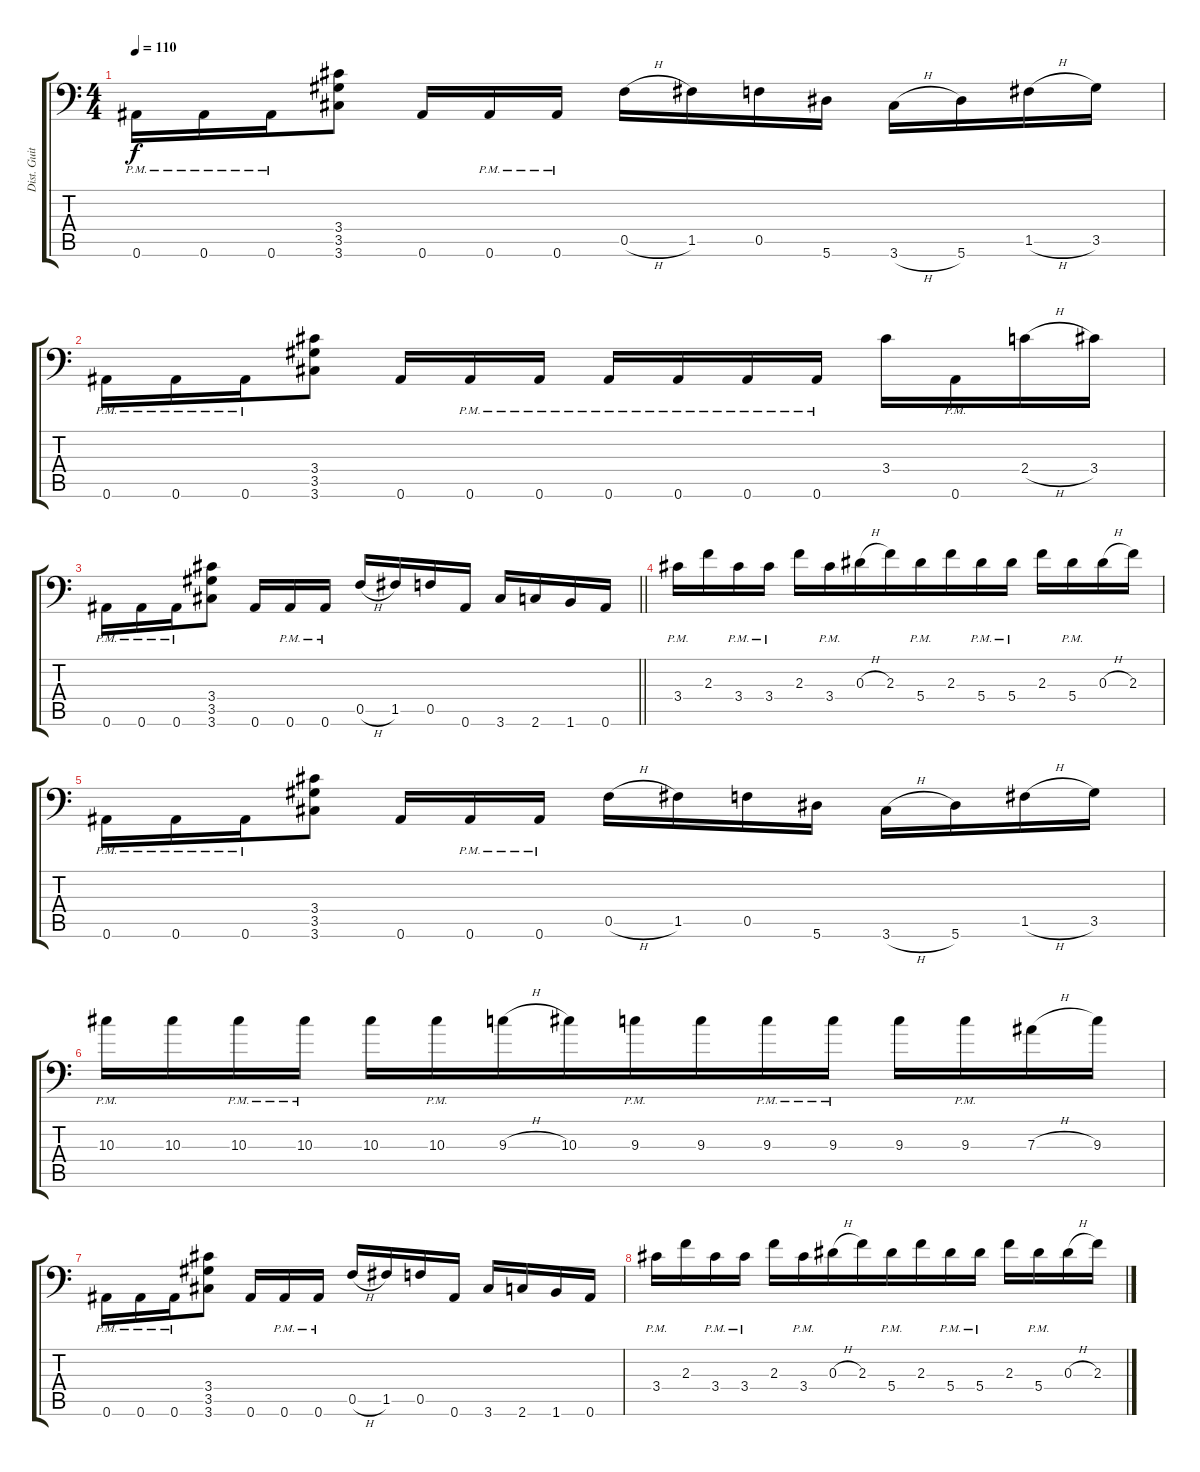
\track ("Dist. Guitar Rythm 2" "Dist. Guit") {instrument distortionguitar}
\staff {score tabs}
\tuning (C4 G3 Eb3 Bb2 F2 Bb1) {hide}
\ts (4 4)
\tempo 110
\clef f4
\ks c
0.6{pm}.16{dy f} 0.6{pm}.16{beam merge} 0.6{pm}.16 (3.4 3.5 3.6).8 0.6.16 0.6{pm}.16 0.6{pm}.16 0.5{h}.16 1.5.16 0.5.16 5.6.16 3.6{h}.16 5.6.16 1.5{h}.16 3.5.16 |
0.6{pm}.16 0.6{pm}.16 0.6{pm}.16 (3.4 3.5 3.6).8 0.6.16 0.6{pm}.16 0.6{pm}.16 0.6{pm}.16 0.6{pm}.16 0.6{pm}.16 0.6{pm}.16 3.4.16 0.6{pm}.16 2.4{h}.16 3.4.16 |
\barLineRight lightlight
0.6{pm}.16 0.6{pm}.16{beam merge} 0.6{pm}.16 (3.4 3.5 3.6).8 0.6.16 0.6{pm}.16 0.6{pm}.16 0.5{h}.16 1.5.16 0.5.16 0.6.16 3.6.16 2.6.16 1.6.16 0.6.16 |
3.4{pm}.16 2.3.16 3.4{pm}.16{beam merge} 3.4{pm}.16 2.3.16 3.4{pm}.16 0.3{h}.16{beam merge} 2.3.16{beam merge} 5.4{pm}.16 2.3.16 5.4{pm}.16{beam merge} 5.4{pm}.16 2.3.16 5.4{pm}.16 0.3{h}.16 2.3.16 |
0.6{pm}.16 0.6{pm}.16{beam merge} 0.6{pm}.16 (3.4 3.5 3.6).8 0.6.16 0.6{pm}.16 0.6{pm}.16 0.5{h}.16 1.5.16 0.5.16 5.6.16 3.6{h}.16 5.6.16 1.5{h}.16 3.5.16 |
10.3{pm}.16 10.3.16 10.3{pm}.16{beam merge} 10.3{pm}.16 10.3.16 10.3{pm}.16 9.3{h}.16{beam merge} 10.3.16{beam merge} 9.3{pm}.16 9.3.16 9.3{pm}.16{beam merge} 9.3{pm}.16 9.3.16 9.3{pm}.16 7.3{h}.16 9.3.16 |
0.6{pm}.16 0.6{pm}.16{beam merge} 0.6{pm}.16 (3.4 3.5 3.6).8 0.6.16 0.6{pm}.16 0.6{pm}.16 0.5{h}.16 1.5.16 0.5.16 0.6.16 3.6.16 2.6.16 1.6.16 0.6.16 |
3.4{pm}.16 2.3.16 3.4{pm}.16{beam merge} 3.4{pm}.16 2.3.16 3.4{pm}.16 0.3{h}.16{beam merge} 2.3.16{beam merge} 5.4{pm}.16 2.3.16 5.4{pm}.16{beam merge} 5.4{pm}.16 2.3.16 5.4{pm}.16 0.3{h}.16 2.3.16
